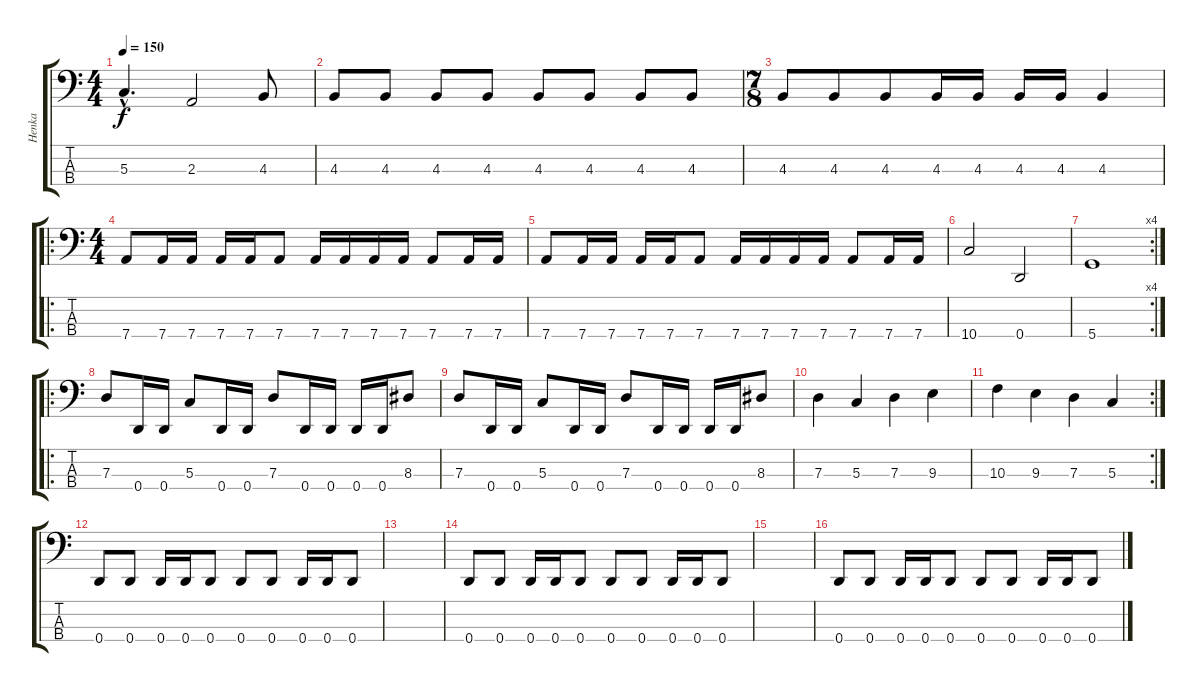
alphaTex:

\track ("Henka" "Henka") {instrument electricbasspick}
\staff {score tabs}
\tuning (F2 C2 G1 D1) {hide}
\ts (4 4)
\tempo 150
\clef f4
\ks c
5.3{hac t}.4{d dy f} 2.3.2 4.3.8 |
4.3.8 4.3.8 4.3.8 4.3.8 4.3.8 4.3.8 4.3.8 4.3.8 |
\ts (7 8)
4.3.8 4.3.8 4.3.8 4.3.16 4.3.16 4.3.16 4.3.16 4.3.4 |
\ro
\ts (4 4)
7.4.8 7.4.16 7.4.16 7.4.16 7.4.16 7.4.8 7.4.16 7.4.16 7.4.16 7.4.16 7.4.8 7.4.16 7.4.16 |
7.4.8 7.4.16 7.4.16 7.4.16 7.4.16 7.4.8 7.4.16 7.4.16 7.4.16 7.4.16 7.4.8 7.4.16 7.4.16 |
10.4.2 0.4.2 |
\rc 4
5.4.1 |
\ro
7.3.8 0.4.16 0.4.16 5.3.8 0.4.16 0.4.16 7.3.8 0.4.16 0.4.16 0.4.16 0.4.16 8.3.8 |
7.3.8 0.4.16 0.4.16 5.3.8 0.4.16 0.4.16 7.3.8 0.4.16 0.4.16 0.4.16 0.4.16 8.3.8 |
7.3.4 5.3.4 7.3.4 9.3.4 |
\rc 2
10.3.4 9.3.4 7.3.4 5.3.4 |
0.4.8 0.4.8 0.4.16 0.4.16 0.4.8 0.4.8 0.4.8 0.4.16 0.4.16 0.4.8 |
|
0.4.8 0.4.8 0.4.16 0.4.16 0.4.8 0.4.8 0.4.8 0.4.16 0.4.16 0.4.8 |
|
0.4.8 0.4.8 0.4.16 0.4.16 0.4.8 0.4.8 0.4.8 0.4.16 0.4.16 0.4.8
